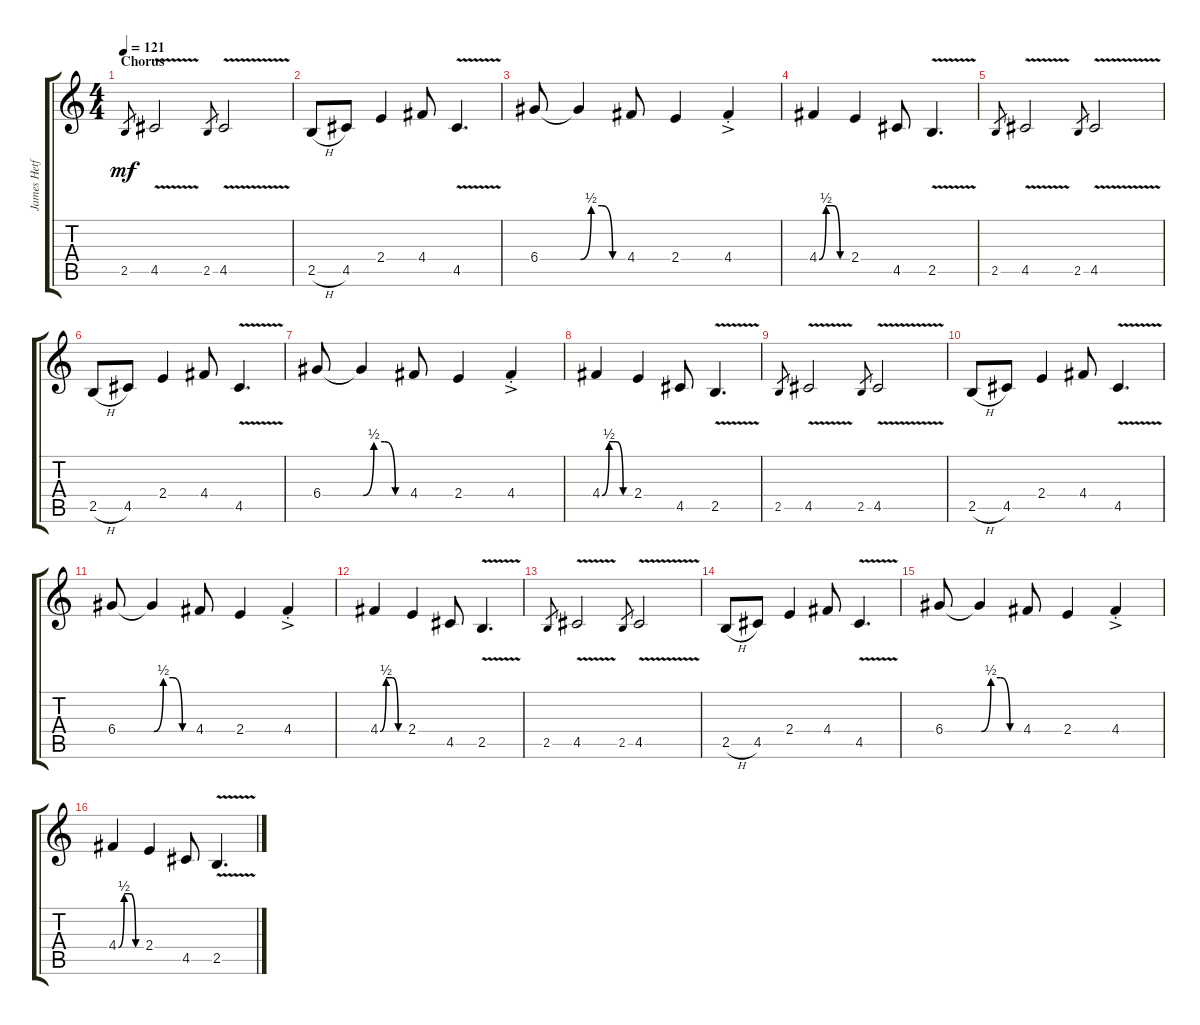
\track ("James Hetfield" "James Hetf") {instrument distortionguitar}
\staff {score tabs}
\tuning (E4 B3 G3 D3 A2 E2) {hide}
\ts (4 4)
\section ("" "Chorus")
\tempo 121
\clef g2
\ks c
2.5.8{gr dy mf} 4.5{v}.2 2.5.8{gr} 4.5{v}.2 |
2.5{h}.8 4.5.8 2.4.4 4.4.8 4.5{v}.4{d} |
6.4.8 6.4{be (custom 0 0 15 2 30 2 45 0 60 0) t}.4 4.4.8 2.4.4 4.4{ac st}.4 |
4.4{be (custom 0 0 15 2 30 2 45 0 60 0)}.4 2.4.4 4.5.8 2.5{v}.4{d} |
2.5.8{gr} 4.5{v}.2 2.5.8{gr} 4.5{v}.2 |
2.5{h}.8 4.5.8 2.4.4 4.4.8 4.5{v}.4{d} |
6.4.8 6.4{be (custom 0 0 15 2 30 2 45 0 60 0) t}.4 4.4.8 2.4.4 4.4{ac st}.4 |
4.4{be (custom 0 0 15 2 30 2 45 0 60 0)}.4 2.4.4 4.5.8 2.5{v}.4{d} |
2.5.8{gr} 4.5{v}.2 2.5.8{gr} 4.5{v}.2 |
2.5{h}.8 4.5.8 2.4.4 4.4.8 4.5{v}.4{d} |
6.4.8 6.4{be (custom 0 0 15 2 30 2 45 0 60 0) t}.4 4.4.8 2.4.4 4.4{ac st}.4 |
4.4{be (custom 0 0 15 2 30 2 45 0 60 0)}.4 2.4.4 4.5.8 2.5{v}.4{d} |
2.5.8{gr} 4.5{v}.2 2.5.8{gr} 4.5{v}.2 |
2.5{h}.8 4.5.8 2.4.4 4.4.8 4.5{v}.4{d} |
6.4.8 6.4{be (custom 0 0 15 2 30 2 45 0 60 0) t}.4 4.4.8 2.4.4 4.4{ac st}.4 |
4.4{be (custom 0 0 15 2 30 2 45 0 60 0)}.4 2.4.4 4.5.8 2.5{v}.4{d}
